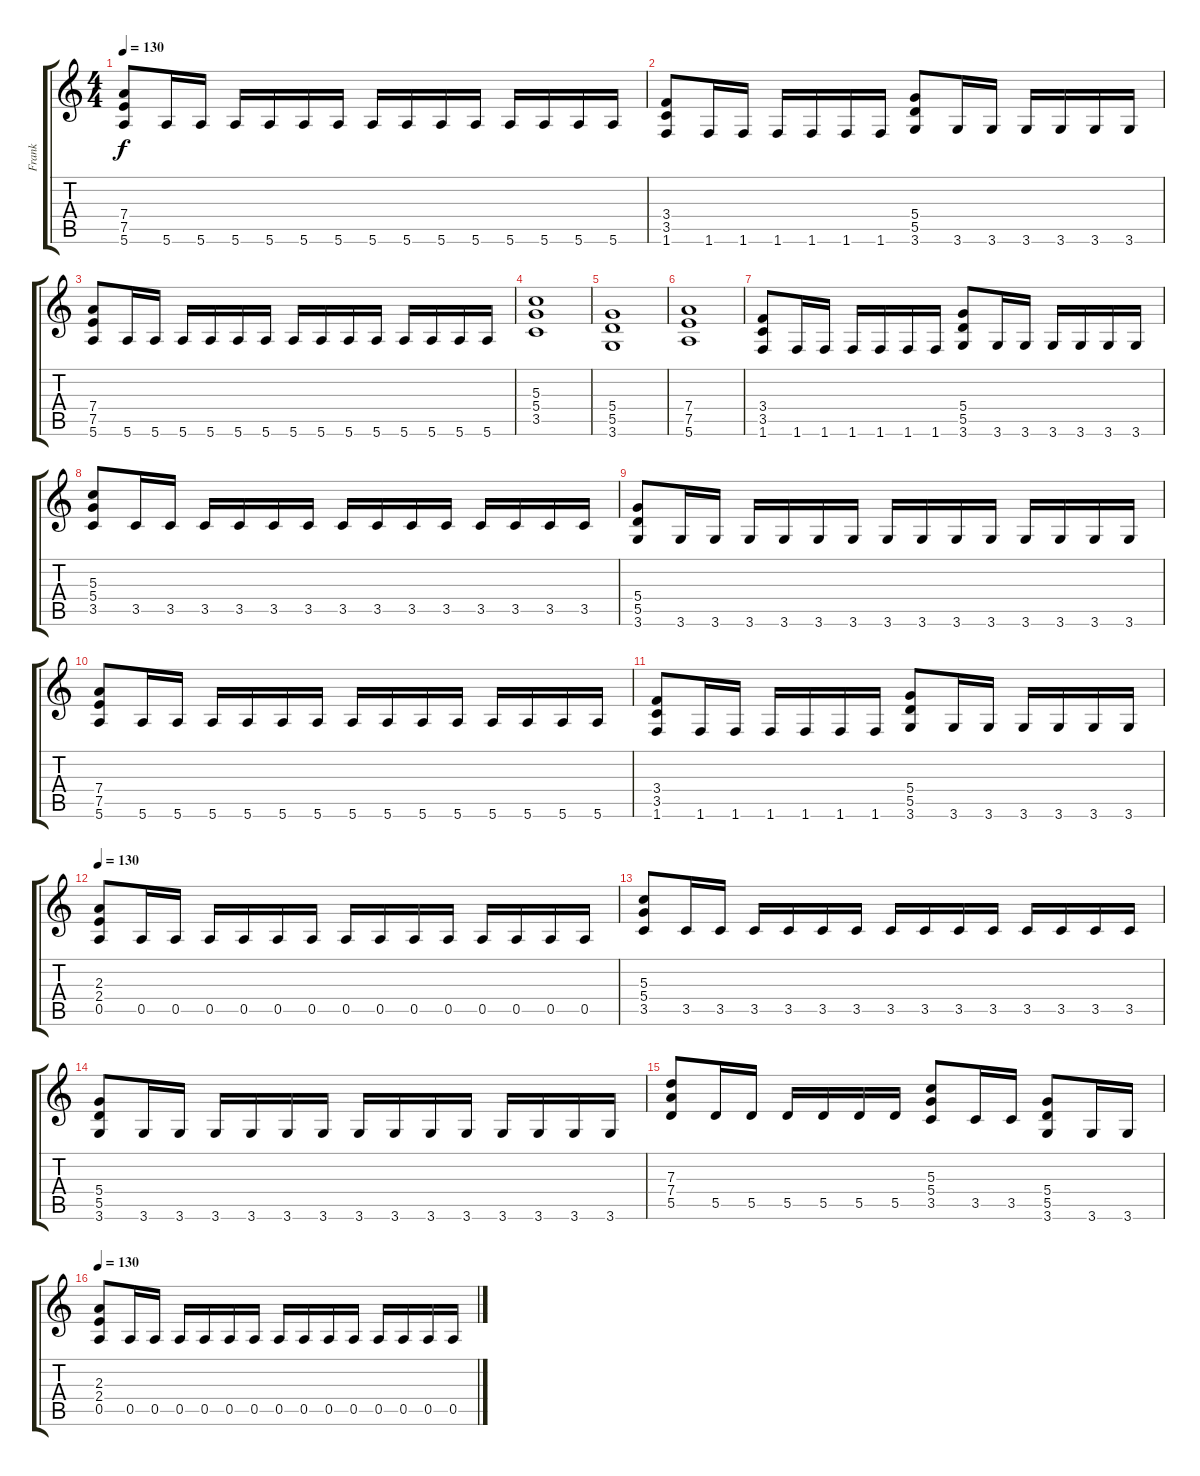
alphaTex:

\track ("Frank" "Frank") {instrument distortionguitar}
\staff {score tabs}
\tuning (E4 B3 G3 D3 A2 E2) {hide}
\ts (4 4)
\tempo 130
\clef g2
\ks c
(7.4 7.5 5.6).8{dy f} 5.6.16 5.6.16 5.6.16 5.6.16 5.6.16 5.6.16 5.6.16 5.6.16 5.6.16 5.6.16 5.6.16 5.6.16 5.6.16 5.6.16 |
(3.4 3.5 1.6).8 1.6.16 1.6.16 1.6.16 1.6.16 1.6.16 1.6.16 (5.4 5.5 3.6).8 3.6.16 3.6.16 3.6.16 3.6.16 3.6.16 3.6.16 |
(7.4 7.5 5.6).8 5.6.16 5.6.16 5.6.16 5.6.16 5.6.16 5.6.16 5.6.16 5.6.16 5.6.16 5.6.16 5.6.16 5.6.16 5.6.16 5.6.16 |
(5.3 5.4 3.5).1 |
(5.4 5.5 3.6).1 |
(7.4 7.5 5.6).1 |
(3.4 3.5 1.6).8 1.6.16 1.6.16 1.6.16 1.6.16 1.6.16 1.6.16 (5.4 5.5 3.6).8 3.6.16 3.6.16 3.6.16 3.6.16 3.6.16 3.6.16 |
(5.3 5.4 3.5).8 3.5.16 3.5.16 3.5.16 3.5.16 3.5.16 3.5.16 3.5.16 3.5.16 3.5.16 3.5.16 3.5.16 3.5.16 3.5.16 3.5.16 |
(5.4 5.5 3.6).8 3.6.16 3.6.16 3.6.16 3.6.16 3.6.16 3.6.16 3.6.16 3.6.16 3.6.16 3.6.16 3.6.16 3.6.16 3.6.16 3.6.16 |
(7.4 7.5 5.6).8 5.6.16 5.6.16 5.6.16 5.6.16 5.6.16 5.6.16 5.6.16 5.6.16 5.6.16 5.6.16 5.6.16 5.6.16 5.6.16 5.6.16 |
(3.4 3.5 1.6).8 1.6.16 1.6.16 1.6.16 1.6.16 1.6.16 1.6.16 (5.4 5.5 3.6).8 3.6.16 3.6.16 3.6.16 3.6.16 3.6.16 3.6.16 |
\tempo 200
\tempo 130
(2.3 2.4 0.5).8 0.5.16 0.5.16 0.5.16 0.5.16 0.5.16 0.5.16 0.5.16 0.5.16 0.5.16 0.5.16 0.5.16 0.5.16 0.5.16 0.5.16 |
(5.3 5.4 3.5).8 3.5.16 3.5.16 3.5.16 3.5.16 3.5.16 3.5.16 3.5.16 3.5.16 3.5.16 3.5.16 3.5.16 3.5.16 3.5.16 3.5.16 |
(5.4 5.5 3.6).8 3.6.16 3.6.16 3.6.16 3.6.16 3.6.16 3.6.16 3.6.16 3.6.16 3.6.16 3.6.16 3.6.16 3.6.16 3.6.16 3.6.16 |
(7.3 7.4 5.5).8 5.5.16 5.5.16 5.5.16 5.5.16 5.5.16 5.5.16 (5.3 5.4 3.5).8 3.5.16 3.5.16 (5.4 5.5 3.6).8 3.6.16 3.6.16 |
\tempo 200
\tempo 130
(2.3 2.4 0.5).8 0.5.16 0.5.16 0.5.16 0.5.16 0.5.16 0.5.16 0.5.16 0.5.16 0.5.16 0.5.16 0.5.16 0.5.16 0.5.16 0.5.16
